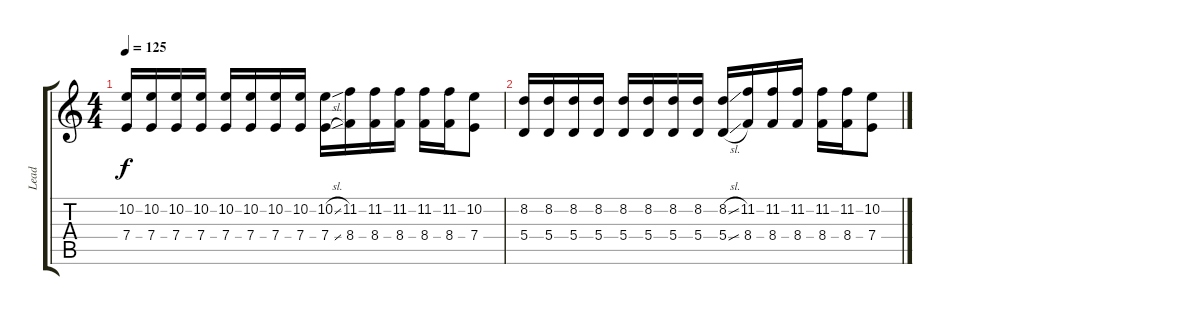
\track ("Lead" "Lead") {instrument distortionguitar}
\staff {score tabs}
\tuning (B3 Gb3 D3 A2 E2 B1) {hide}
\ts (4 4)
\tempo 125
\clef g2
\ks c
(10.2 7.4).16{dy f} (10.2 7.4).16 (10.2 7.4).16 (10.2 7.4).16 (10.2 7.4).16 (10.2 7.4).16 (10.2 7.4).16 (10.2 7.4).16 (10.2{sl} 7.4{sl}).16 (11.2 8.4).16 (11.2 8.4).16 (11.2 8.4).16 (11.2 8.4).16 (11.2 8.4).16 (10.2 7.4).8 |
(8.2 5.4).16 (8.2 5.4).16 (8.2 5.4).16 (8.2 5.4).16 (8.2 5.4).16 (8.2 5.4).16 (8.2 5.4).16 (8.2 5.4).16 (8.2{sl} 5.4{sl}).16 (11.2 8.4).16 (11.2 8.4).16 (11.2 8.4).16 (11.2 8.4).16 (11.2 8.4).16 (10.2 7.4).8
